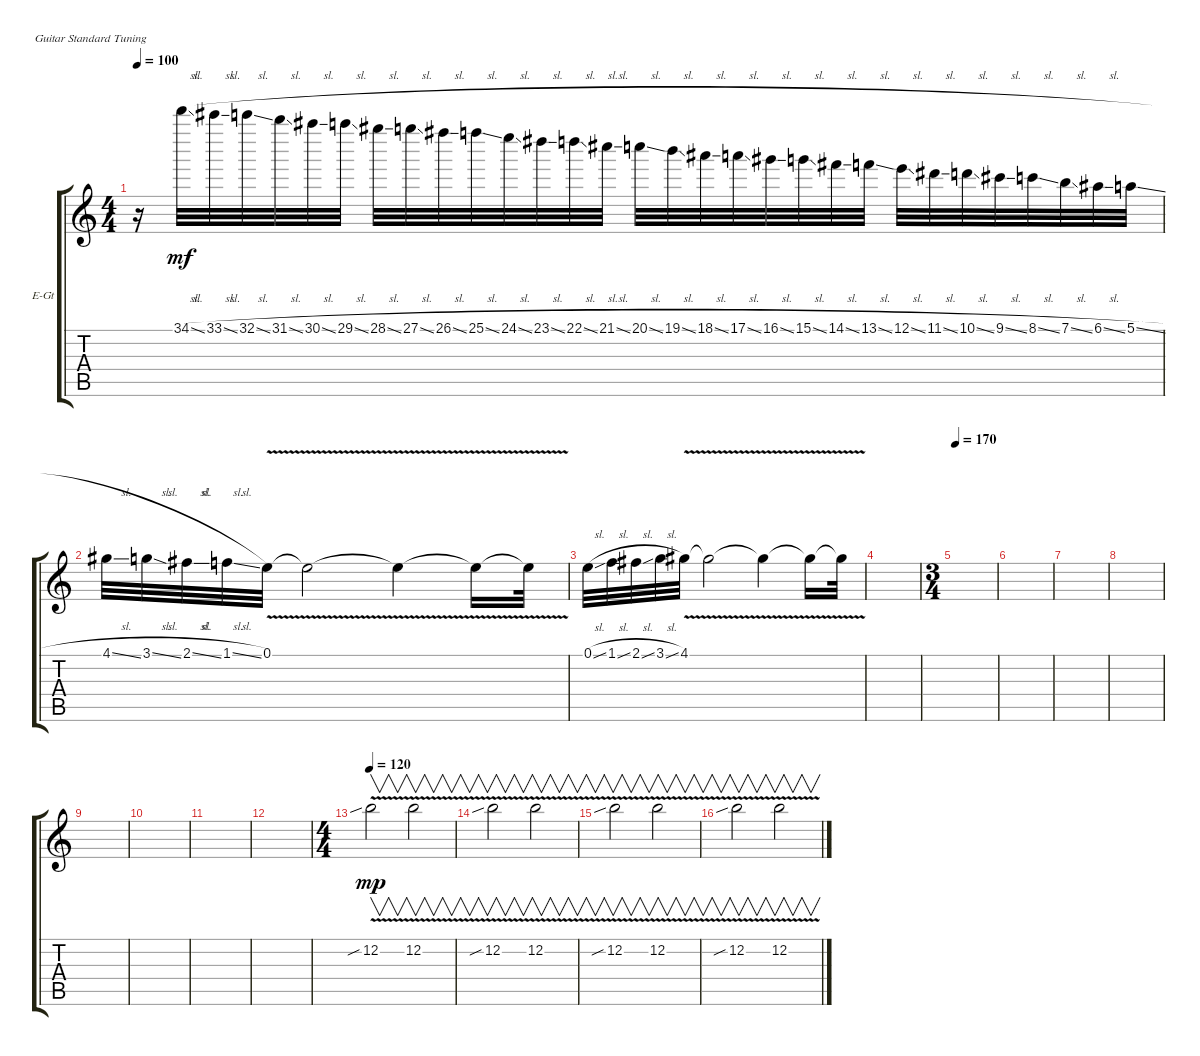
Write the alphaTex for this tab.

\defaultSystemsLayout 4
\bracketExtendMode groupsimilarinstruments
\firstSystemTrackNameOrientation horizontal
\otherSystemsTrackNameOrientation horizontal
\track ("Slide Guitar" "E-Gt") {instrument overdrivenguitar}
\staff {score tabs}
\tuning (E4 B3 G3 D3 A2 E2)
\ts (4 4)
\tempo 100
\clef g2
\ks c
r.16{dy mf instrument overdrivenguitar} 34.1{sl}.32{lyrics (0 "") lyrics (1 "") lyrics (2 "") lyrics (3 "") lyrics (4 "")} 33.1{sl}.32 32.1{sl}.32 31.1{sl}.32 30.1{sl}.32 29.1{sl}.32 28.1{sl}.32 27.1{sl}.32 26.1{sl}.32 25.1{sl}.32 24.1{sl}.32 23.1{sl}.32 22.1{sl}.32 21.1{sl}.32 20.1{sl}.32 19.1{sl}.32 18.1{sl}.32 17.1{sl}.32 16.1{sl}.32 15.1{sl}.32 14.1{sl}.32 13.1{sl}.32 12.1{sl}.32 11.1{sl}.32 10.1{sl}.32 9.1{sl}.32 8.1{sl}.32 7.1{sl}.32 6.1{sl}.32 5.1{sl}.32 |
4.1{sl}.32 3.1{sl}.32 2.1{sl}.32 1.1{sl}.32 0.1{v}.32 0.1{v t}.2 0.1{v t}.4 0.1{v t}.16 0.1{v t}.32 |
0.1{sl}.32 1.1{sl}.32 2.1{sl}.32 3.1{sl}.32 4.1{v}.32 4.1{v t}.2 4.1{v t}.4 4.1{v t}.16 4.1{v t}.32 |
|
\ts (3 4)
\tempo 170
|
|
|
|
|
|
|
|
\ts (4 4)
\tempo 120
12.2{v sib}.2{v dy mp} 12.2{v}.2{v} |
12.2{v sib}.2{v} 12.2{v}.2{v} |
12.2{v sib}.2{v} 12.2{v}.2{v} |
12.2{v sib}.2{v} 12.2{v}.2{v}
